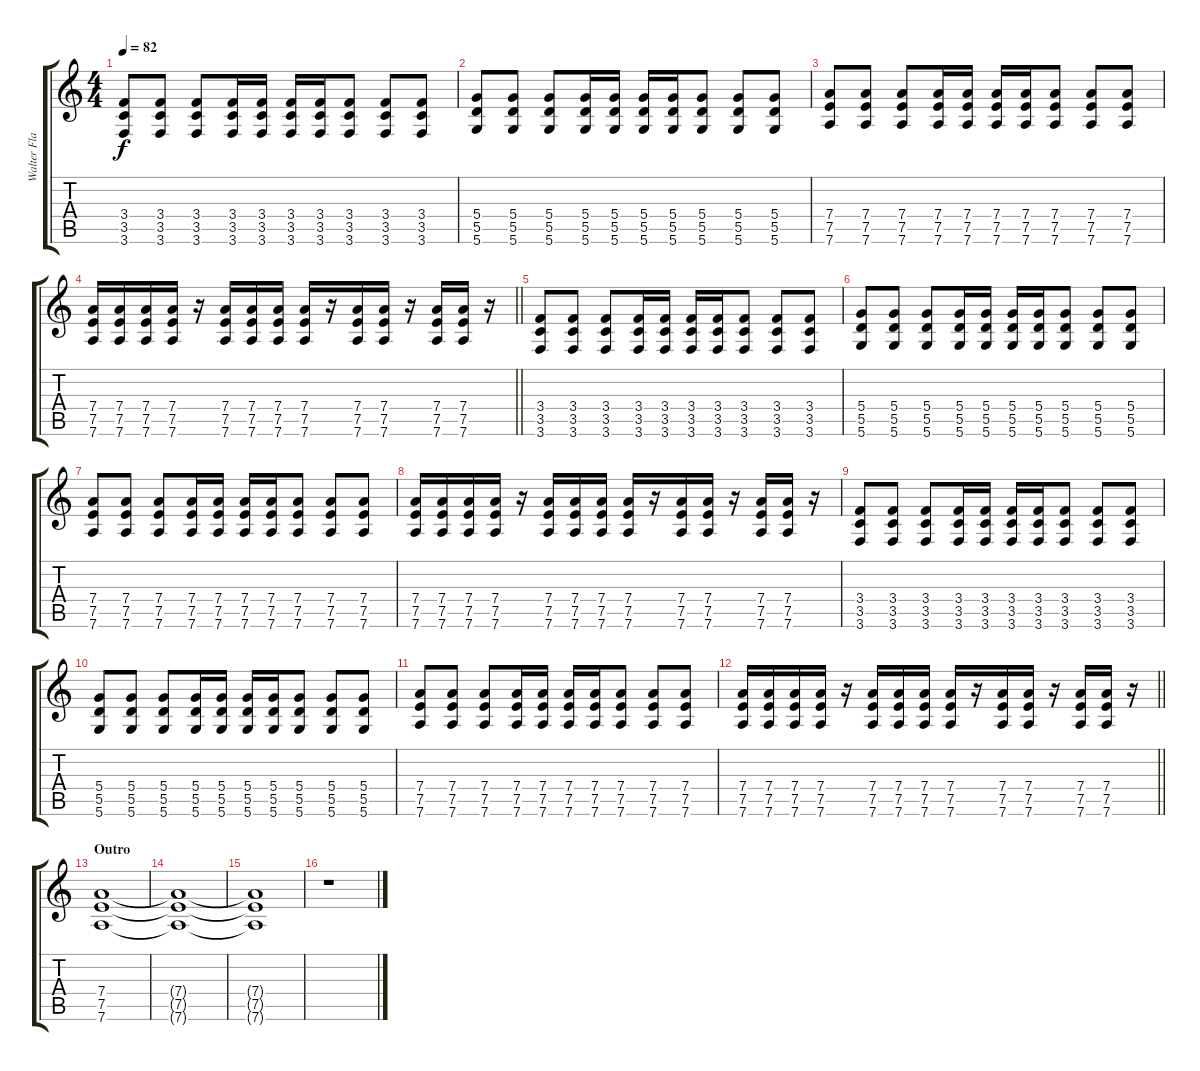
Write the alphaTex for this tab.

\track ("Walter Flakus (Rhythm Guitar)" "Walter Fla") {instrument distortionguitar}
\staff {score tabs}
\tuning (E4 B3 G3 D3 A2 D2) {hide}
\ts (4 4)
\tempo 82
\clef g2
\ks c
(3.4 3.5 3.6).8{dy f} (3.4 3.5 3.6).8 (3.4 3.5 3.6).8 (3.4 3.5 3.6).16 (3.4 3.5 3.6).16 (3.4 3.5 3.6).16 (3.4 3.5 3.6).16 (3.4 3.5 3.6).8 (3.4 3.5 3.6).8 (3.4 3.5 3.6).8 |
(5.4 5.5 5.6).8 (5.4 5.5 5.6).8 (5.4 5.5 5.6).8 (5.4 5.5 5.6).16 (5.4 5.5 5.6).16 (5.4 5.5 5.6).16 (5.4 5.5 5.6).16 (5.4 5.5 5.6).8 (5.4 5.5 5.6).8 (5.4 5.5 5.6).8 |
(7.4 7.5 7.6).8 (7.4 7.5 7.6).8 (7.4 7.5 7.6).8 (7.4 7.5 7.6).16 (7.4 7.5 7.6).16 (7.4 7.5 7.6).16 (7.4 7.5 7.6).16 (7.4 7.5 7.6).8 (7.4 7.5 7.6).8 (7.4 7.5 7.6).8 |
\barLineRight lightlight
(7.4 7.5 7.6).16 (7.4 7.5 7.6).16 (7.4 7.5 7.6).16 (7.4 7.5 7.6).16 r.16 (7.4 7.5 7.6).16 (7.4 7.5 7.6).16 (7.4 7.5 7.6).16 (7.4 7.5 7.6).16 r.16 (7.4 7.5 7.6).16 (7.4 7.5 7.6).16 r.16 (7.4 7.5 7.6).16 (7.4 7.5 7.6).16 r.16 |
(3.4 3.5 3.6).8 (3.4 3.5 3.6).8 (3.4 3.5 3.6).8 (3.4 3.5 3.6).16 (3.4 3.5 3.6).16 (3.4 3.5 3.6).16 (3.4 3.5 3.6).16 (3.4 3.5 3.6).8 (3.4 3.5 3.6).8 (3.4 3.5 3.6).8 |
(5.4 5.5 5.6).8 (5.4 5.5 5.6).8 (5.4 5.5 5.6).8 (5.4 5.5 5.6).16 (5.4 5.5 5.6).16 (5.4 5.5 5.6).16 (5.4 5.5 5.6).16 (5.4 5.5 5.6).8 (5.4 5.5 5.6).8 (5.4 5.5 5.6).8 |
(7.4 7.5 7.6).8 (7.4 7.5 7.6).8 (7.4 7.5 7.6).8 (7.4 7.5 7.6).16 (7.4 7.5 7.6).16 (7.4 7.5 7.6).16 (7.4 7.5 7.6).16 (7.4 7.5 7.6).8 (7.4 7.5 7.6).8 (7.4 7.5 7.6).8 |
(7.4 7.5 7.6).16 (7.4 7.5 7.6).16 (7.4 7.5 7.6).16 (7.4 7.5 7.6).16 r.16 (7.4 7.5 7.6).16 (7.4 7.5 7.6).16 (7.4 7.5 7.6).16 (7.4 7.5 7.6).16 r.16 (7.4 7.5 7.6).16 (7.4 7.5 7.6).16 r.16 (7.4 7.5 7.6).16 (7.4 7.5 7.6).16 r.16 |
(3.4 3.5 3.6).8 (3.4 3.5 3.6).8 (3.4 3.5 3.6).8 (3.4 3.5 3.6).16 (3.4 3.5 3.6).16 (3.4 3.5 3.6).16 (3.4 3.5 3.6).16 (3.4 3.5 3.6).8 (3.4 3.5 3.6).8 (3.4 3.5 3.6).8 |
(5.4 5.5 5.6).8 (5.4 5.5 5.6).8 (5.4 5.5 5.6).8 (5.4 5.5 5.6).16 (5.4 5.5 5.6).16 (5.4 5.5 5.6).16 (5.4 5.5 5.6).16 (5.4 5.5 5.6).8 (5.4 5.5 5.6).8 (5.4 5.5 5.6).8 |
(7.4 7.5 7.6).8 (7.4 7.5 7.6).8 (7.4 7.5 7.6).8 (7.4 7.5 7.6).16 (7.4 7.5 7.6).16 (7.4 7.5 7.6).16 (7.4 7.5 7.6).16 (7.4 7.5 7.6).8 (7.4 7.5 7.6).8 (7.4 7.5 7.6).8 |
\barLineRight lightlight
(7.4 7.5 7.6).16 (7.4 7.5 7.6).16 (7.4 7.5 7.6).16 (7.4 7.5 7.6).16 r.16 (7.4 7.5 7.6).16 (7.4 7.5 7.6).16 (7.4 7.5 7.6).16 (7.4 7.5 7.6).16 r.16 (7.4 7.5 7.6).16 (7.4 7.5 7.6).16 r.16 (7.4 7.5 7.6).16 (7.4 7.5 7.6).16 r.16{volume 9} |
\section ("" "Outro")
(7.4 7.5 7.6).1{volume 0} |
(7.4{t} 7.5{t} 7.6{t}).1 |
(7.4{t} 7.5{t} 7.6{t}).1 |
r.1
